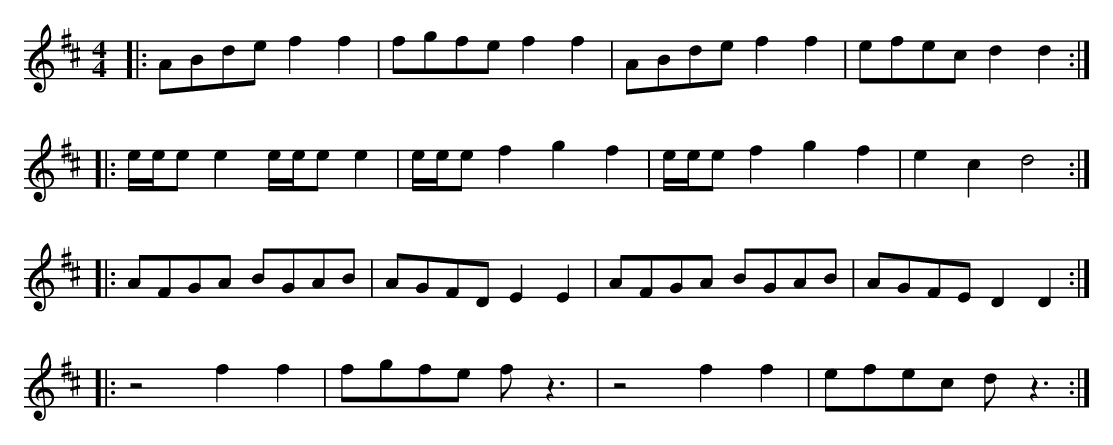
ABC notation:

X:1
M:4/4
K:D
|:ABde f2f2|fgfe f2f2|ABde f2f2|efec d2d2:|
|:e/e/ee2 e/e/ee2|e/e/ef2 g2f2|e/e/ef2 g2f2|e2c2 d4:|
|:AFGA BGAB|AGFD E2E2|AFGA BGAB|AGFE D2D2:|
|:z4 f2f2|fgfe fz3|z4 f2f2|efec d z3:|
